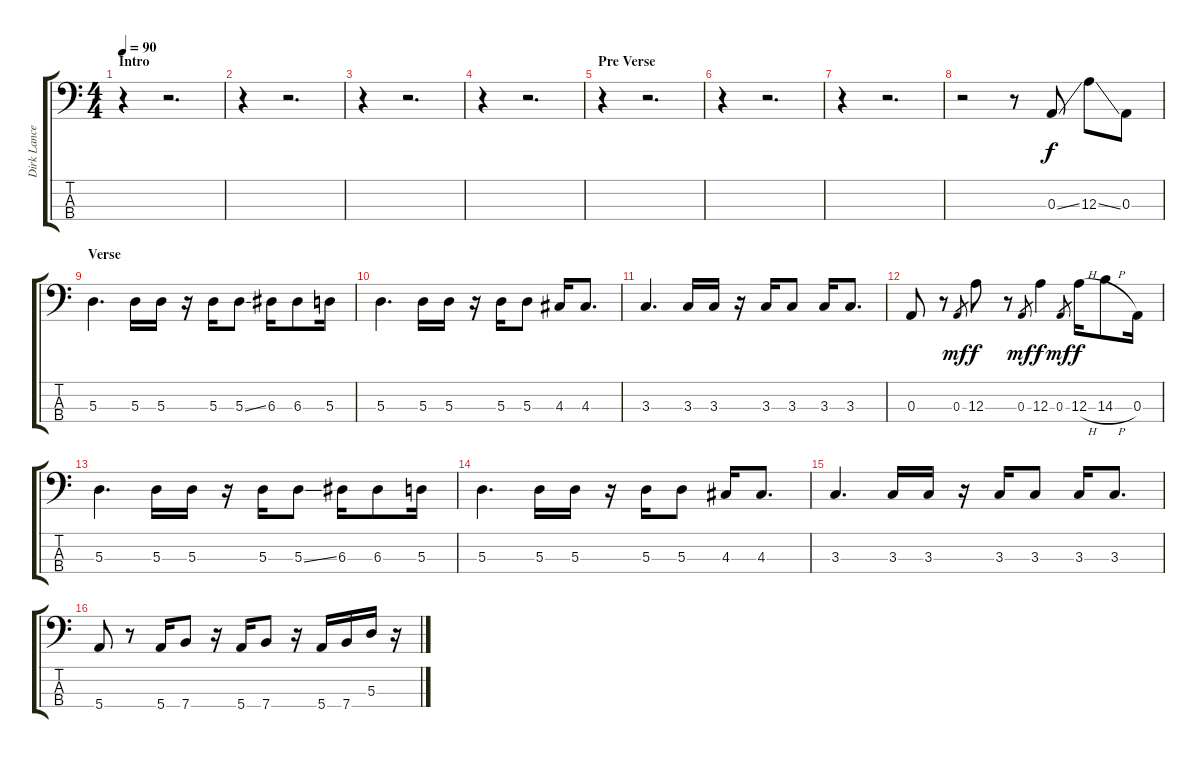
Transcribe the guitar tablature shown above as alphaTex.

\track ("Dirk Lance [Acoustic Bass]" "Dirk Lance") {instrument acousticbass}
\staff {score tabs}
\tuning (G2 D2 A1 E1) {hide}
\ts (4 4)
\section ("" "Intro")
\tempo 90
\clef f4
\ks c
r.4{dy f instrument acousticbass} r.2{d} |
r.4 r.2{d} |
r.4 r.2{d} |
r.4 r.2{d} |
\section ("" "Pre Verse")
r.4 r.2{d} |
r.4 r.2{d} |
r.4 r.2{d} |
r.2 r.8 0.3{ss}.8 12.3{ss}.8 0.3.8 |
\section ("" "Verse")
5.3.4{d} 5.3.16 5.3.16 r.16 5.3.16 5.3{ss}.8 6.3.16 6.3.8 5.3.16 |
5.3.4{d} 5.3.16 5.3.16 r.16 5.3.16 5.3.8 4.3.16 4.3.8{d} |
3.3.4{d} 3.3.16 3.3.16 r.16 3.3.16 3.3.8 3.3.16 3.3.8{d} |
0.3.8 r.8 0.3.8{gr dy mf} 12.3.8{dy f} r.8 0.3.8{gr dy mf} 12.3.4{dy f} 0.3.8{gr dy mf} 12.3{h}.16{dy f} 14.3{h}.8 0.3.16 |
5.3.4{d} 5.3.16 5.3.16 r.16 5.3.16 5.3{ss}.8 6.3.16 6.3.8 5.3.16 |
5.3.4{d} 5.3.16 5.3.16 r.16 5.3.16 5.3.8 4.3.16 4.3.8{d} |
3.3.4{d} 3.3.16 3.3.16 r.16 3.3.16 3.3.8 3.3.16 3.3.8{d} |
5.4.8 r.8 5.4.16 7.4.8 r.16 5.4.16 7.4.8 r.16 5.4.16 7.4.16 5.3.16 r.16
